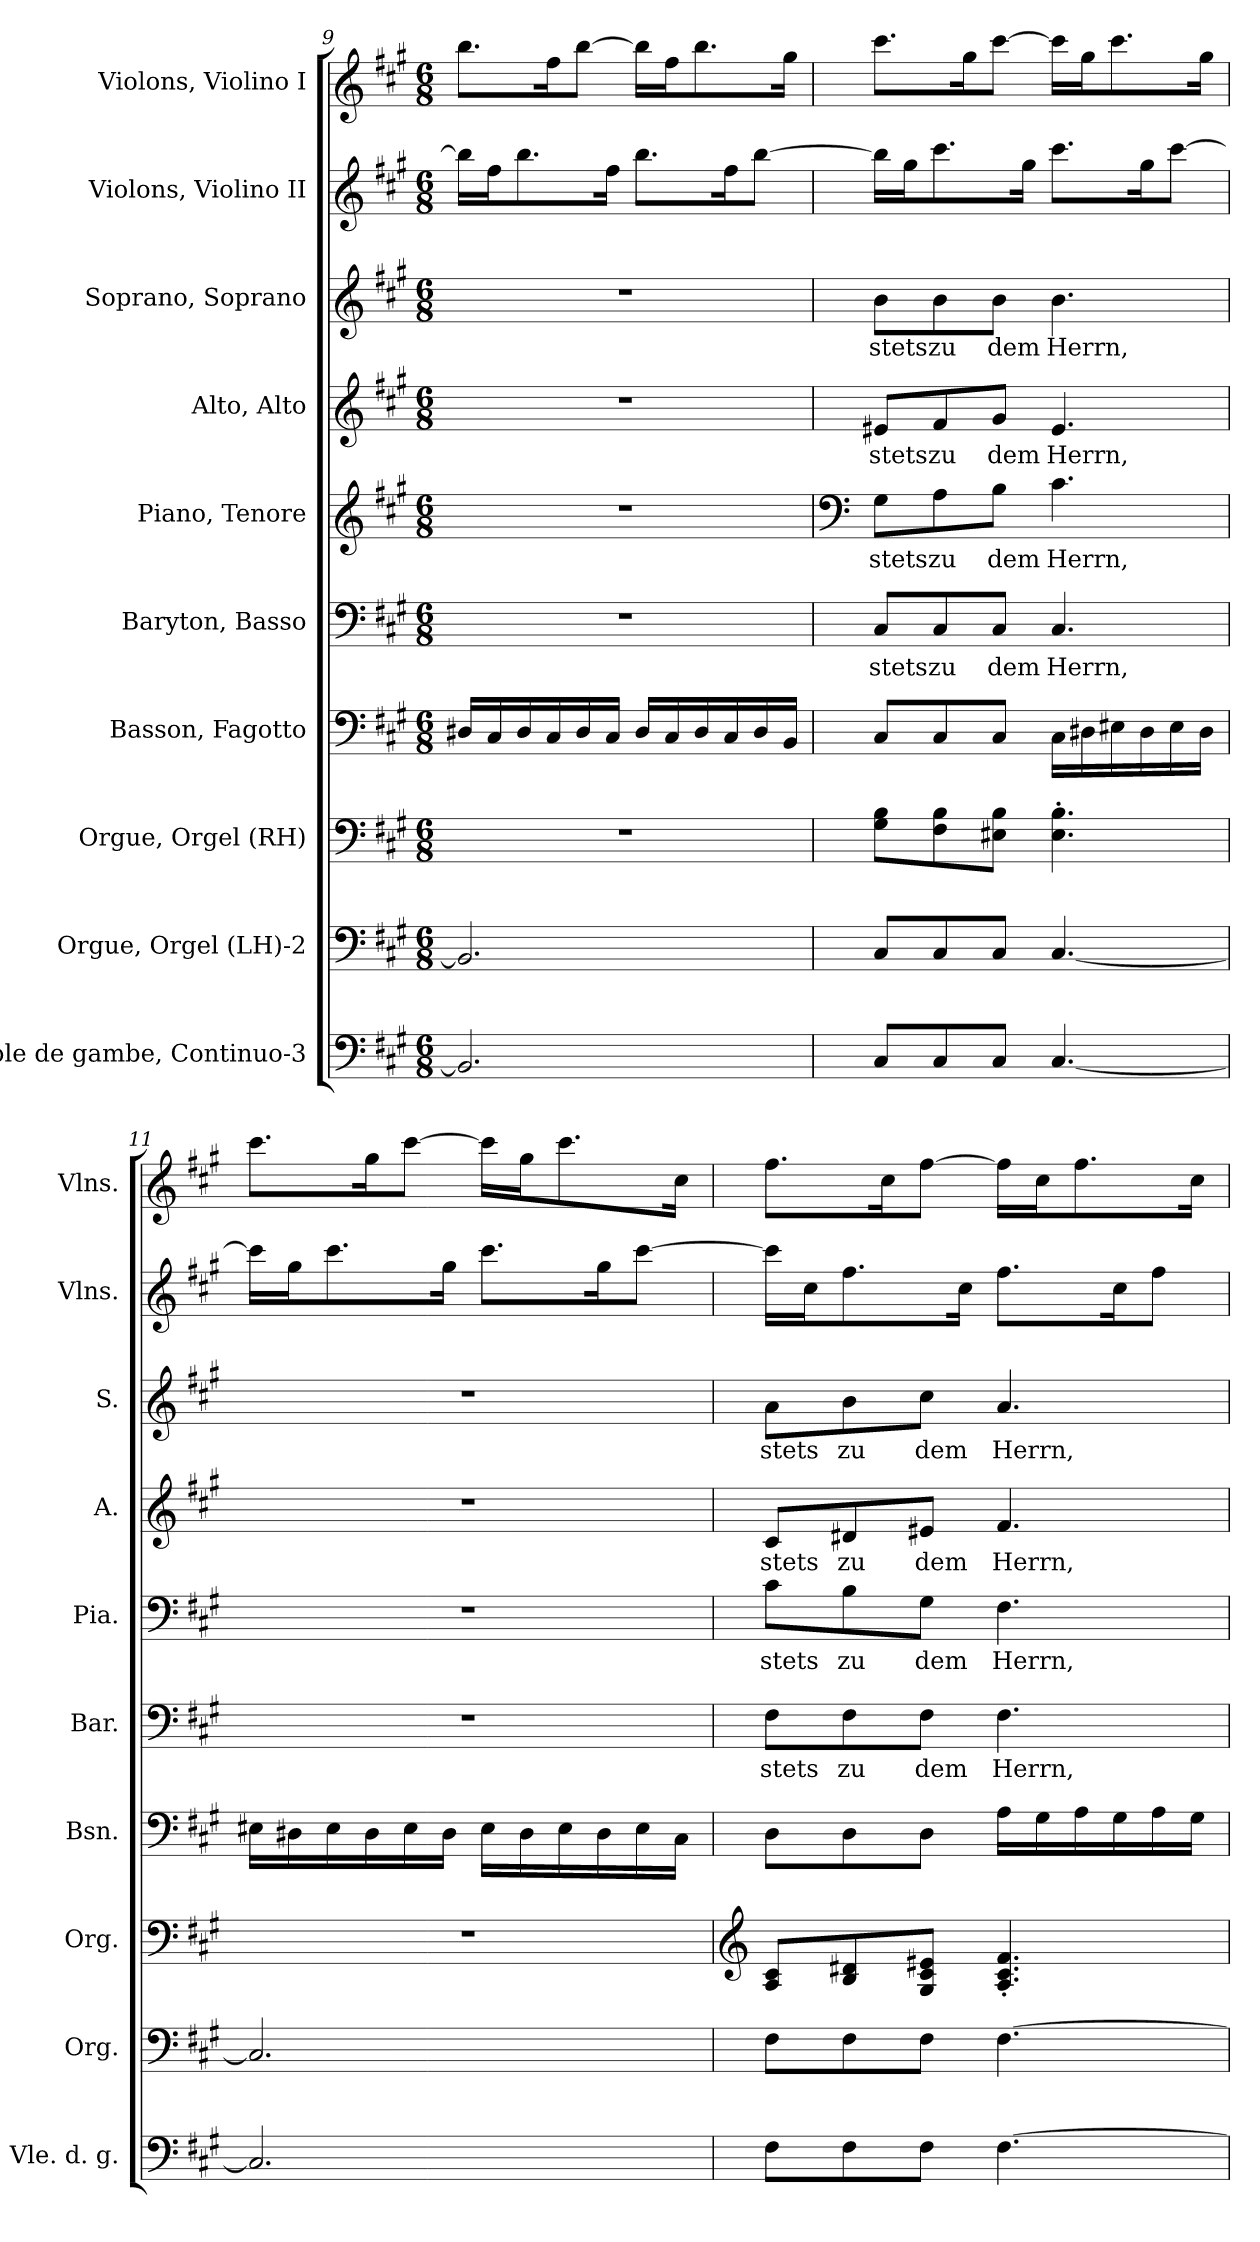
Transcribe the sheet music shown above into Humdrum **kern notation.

**kern	**kern	**kern	**kern	**kern	**text	**kern	**text	**kern	**text	**kern	**text	**kern	**kern
*part10	*part9	*part8	*part7	*part6	*part6	*part5	*part5	*part4	*part4	*part3	*part3	*part2	*part1
*staff10	*staff9	*staff8	*staff7	*staff6	*staff6	*staff5	*staff5	*staff4	*staff4	*staff3	*staff3	*staff2	*staff1
*I"Viole de gambe, Continuo-3	*I"Orgue, Orgel (LH)-2	*I"Orgue, Orgel (RH)	*I"Basson, Fagotto	*I"Baryton, Basso	*	*I"Piano, Tenore	*	*I"Alto, Alto	*	*I"Soprano, Soprano	*	*I"Violons, Violino II	*I"Violons, Violino I
*I'Vle. d. g.	*I'Org.	*I'Org.	*I'Bsn.	*I'Bar.	*	*I'Pia.	*	*I'A.	*	*I'S.	*	*I'Vlns.	*I'Vlns.
*clefF4	*clefF4	*clefF4	*clefF4	*clefF4	*	*clefG2	*	*clefG2	*	*clefG2	*	*clefG2	*clefG2
*k[f#c#g#]	*k[f#c#g#]	*k[f#c#g#]	*k[f#c#g#]	*k[f#c#g#]	*	*k[f#c#g#]	*	*k[f#c#g#]	*	*k[f#c#g#]	*	*k[f#c#g#]	*k[f#c#g#]
*M6/8	*M6/8	*M6/8	*M6/8	*M6/8	*	*M6/8	*	*M6/8	*	*M6/8	*	*M6/8	*M6/8
=9	=9	=9	=9	=9	=9	=9	=9	=9	=9	=9	=9	=9	=9
2.BB/]	2.BB/]	2.r	16D#X/LL	2.r	.	2.r	.	2.r	.	2.r	.	16bb\LL]	8.bb\L
.	.	.	16C#/	.	.	.	.	.	.	.	.	16ff#\J	.
.	.	.	16D#/	.	.	.	.	.	.	.	.	8.bb\	.
.	.	.	16C#/	.	.	.	.	.	.	.	.	.	16ff#\K
.	.	.	16D#/	.	.	.	.	.	.	.	.	.	[8bb\J
.	.	.	16C#/JJ	.	.	.	.	.	.	.	.	16ff#\Jk	.
.	.	.	16D#/LL	.	.	.	.	.	.	.	.	8.bb\L	16bb\LL]
.	.	.	16C#/	.	.	.	.	.	.	.	.	.	16ff#\J
.	.	.	16D#/	.	.	.	.	.	.	.	.	.	8.bb\
.	.	.	16C#/	.	.	.	.	.	.	.	.	16ff#\K	.
.	.	.	16D#/	.	.	.	.	.	.	.	.	[8bb\J	.
.	.	.	16BB/JJ	.	.	.	.	.	.	.	.	.	16gg#\Jk
!!LO:PB:g=z
=10	=10	=10	=10	=10	=10	=10	=10	=10	=10	=10	=10	=10	=10
*	*	*	*	*	*	*clefF4	*	*	*	*	*	*	*
8C#/L	8C#/L	8G#\ 8B\L	8C#/L	8C#/L	stets	8G#\L	stets	8e#X/L	stets	8b\L	stets	16bb\LL]	8.ccc#\L
.	.	.	.	.	.	.	.	.	.	.	.	16gg#\J	.
8C#/	8C#/	8F#\ 8B\	8C#/	8C#/	zu	8A\	zu	8f#/	zu	8b\	zu	8.ccc#\	.
.	.	.	.	.	.	.	.	.	.	.	.	.	16gg#\K
8C#/J	8C#/J	8E#X\ 8B\J	8C#/J	8C#/J	dem	8B\J	dem	8g#/J	dem	8b\J	dem	.	[8ccc#\J
.	.	.	.	.	.	.	.	.	.	.	.	16gg#\Jk	.
[4.C#/	[4.C#/	4.E#\' 4.B\'	16C#\LL	4.C#/	Herrn,	4.c#\	Herrn,	4.e#/	Herrn,	4.b\	Herrn,	8.ccc#\L	16ccc#\LL]
.	.	.	16D#X\	.	.	.	.	.	.	.	.	.	16gg#\J
.	.	.	16E#X\	.	.	.	.	.	.	.	.	.	8.ccc#\
.	.	.	16D#\	.	.	.	.	.	.	.	.	16gg#\K	.
.	.	.	16E#\	.	.	.	.	.	.	.	.	[8ccc#\J	.
.	.	.	16D#\JJ	.	.	.	.	.	.	.	.	.	16gg#\Jk
=11	=11	=11	=11	=11	=11	=11	=11	=11	=11	=11	=11	=11	=11
2.C#/]	2.C#/]	2.r	16E#X\LL	2.r	.	2.r	.	2.r	.	2.r	.	16ccc#\LL]	8.ccc#\L
.	.	.	16D#X\	.	.	.	.	.	.	.	.	16gg#\J	.
.	.	.	16E#\	.	.	.	.	.	.	.	.	8.ccc#\	.
.	.	.	16D#\	.	.	.	.	.	.	.	.	.	16gg#\K
.	.	.	16E#\	.	.	.	.	.	.	.	.	.	[8ccc#\J
.	.	.	16D#\JJ	.	.	.	.	.	.	.	.	16gg#\Jk	.
.	.	.	16E#\LL	.	.	.	.	.	.	.	.	8.ccc#\L	16ccc#\LL]
.	.	.	16D#\	.	.	.	.	.	.	.	.	.	16gg#\J
.	.	.	16E#\	.	.	.	.	.	.	.	.	.	8.ccc#\
.	.	.	16D#\	.	.	.	.	.	.	.	.	16gg#\K	.
.	.	.	16E#\	.	.	.	.	.	.	.	.	[8ccc#\J	.
.	.	.	16C#\JJ	.	.	.	.	.	.	.	.	.	16cc#\Jk
!!LO:PB:g=z
=12	=12	=12	=12	=12	=12	=12	=12	=12	=12	=12	=12	=12	=12
*	*	*clefG2	*	*	*	*	*	*	*	*	*	*	*
8F#\L	8F#\L	8A/ 8c#/L	8D\L	8F#\L	stets	8c#\L	stets	8c#/L	stets	8a\L	stets	16ccc#\LL]	8.ff#\L
.	.	.	.	.	.	.	.	.	.	.	.	16cc#\J	.
8F#\	8F#\	8B/ 8d#X/	8D\	8F#\	zu	8B\	zu	8d#X/	zu	8b\	zu	8.ff#\	.
.	.	.	.	.	.	.	.	.	.	.	.	.	16cc#\K
8F#\J	8F#\J	8G#/ 8c#/ 8e#X/J	8D\J	8F#\J	dem	8G#\J	dem	8e#X/J	dem	8cc#\J	dem	.	[8ff#\J
.	.	.	.	.	.	.	.	.	.	.	.	16cc#\Jk	.
[4.F#\	[4.F#\	4.A/' 4.c#/' 4.f#/'	16A\LL	4.F#\	Herrn,	4.F#\	Herrn,	4.f#/	Herrn,	4.a/	Herrn,	8.ff#\L	16ff#\LL]
.	.	.	16G#\	.	.	.	.	.	.	.	.	.	16cc#\J
.	.	.	16A\	.	.	.	.	.	.	.	.	.	8.ff#\
.	.	.	16G#\	.	.	.	.	.	.	.	.	16cc#\K	.
.	.	.	16A\	.	.	.	.	.	.	.	.	8ff#\J	.
.	.	.	16G#\JJ	.	.	.	.	.	.	.	.	.	16cc#\Jk
=	=	=	=	=	=	=	=	=	=	=	=	=	=
*-	*-	*-	*-	*-	*-	*-	*-	*-	*-	*-	*-	*-	*-
